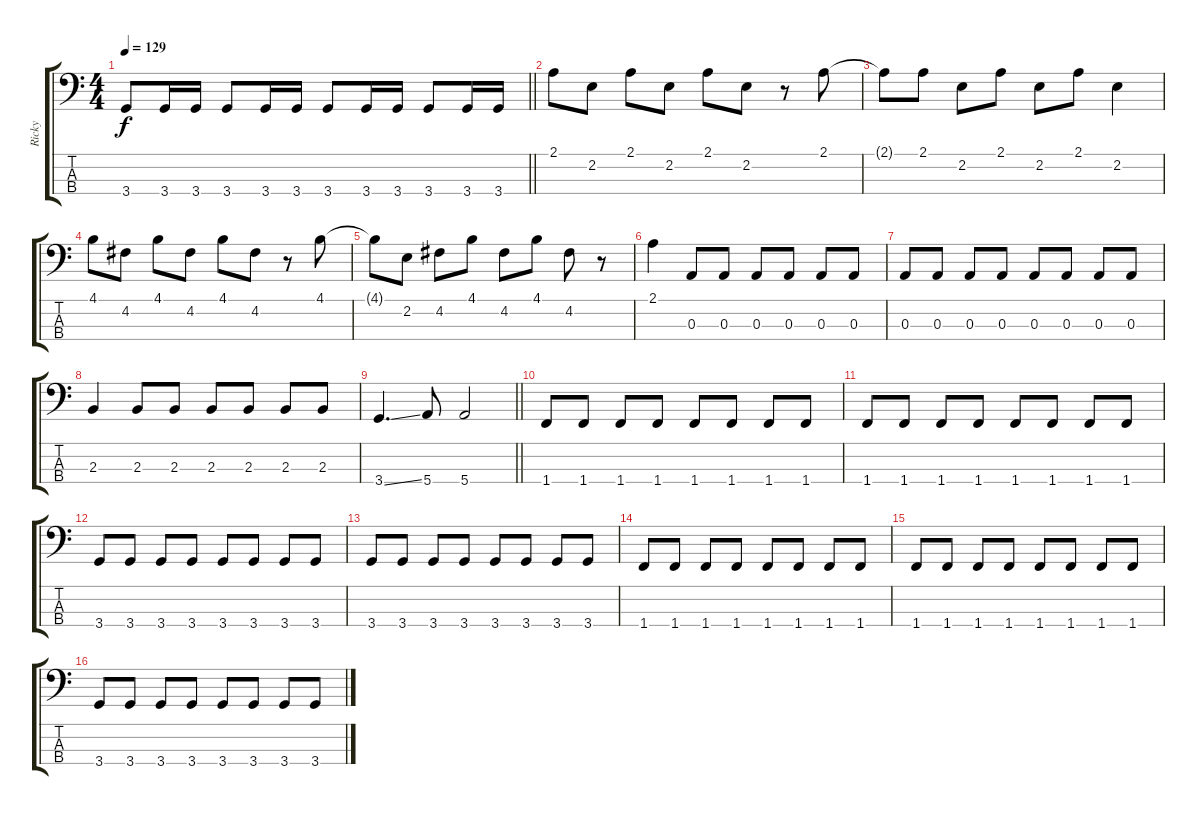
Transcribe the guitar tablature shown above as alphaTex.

\track ("Ricky" "Ricky") {instrument electricbasspick}
\staff {score tabs}
\tuning (G2 D2 A1 E1) {hide}
\ts (4 4)
\tempo 129
\clef f4
\barLineRight lightlight
\ks c
3.4.8{dy f} 3.4.16 3.4.16 3.4.8 3.4.16 3.4.16 3.4.8 3.4.16 3.4.16 3.4.8 3.4.16 3.4.16 |
2.1.8 2.2.8 2.1.8 2.2.8 2.1.8 2.2.8 r.8 2.1.8 |
2.1{t}.8 2.1.8 2.2.8 2.1.8 2.2.8 2.1.8 2.2.4 |
4.1.8 4.2.8 4.1.8 4.2.8 4.1.8 4.2.8 r.8 4.1.8 |
4.1{t}.8 2.2.8 4.2.8 4.1.8 4.2.8 4.1.8 4.2.8 r.8 |
2.1.4 0.3.8 0.3.8 0.3.8 0.3.8 0.3.8 0.3.8 |
0.3.8 0.3.8 0.3.8 0.3.8 0.3.8 0.3.8 0.3.8 0.3.8 |
2.3.4 2.3.8 2.3.8 2.3.8 2.3.8 2.3.8 2.3.8 |
\barLineRight lightlight
3.4{ss}.4{d} 5.4.8 5.4.2 |
1.4.8 1.4.8 1.4.8 1.4.8 1.4.8 1.4.8 1.4.8 1.4.8 |
1.4.8 1.4.8 1.4.8 1.4.8 1.4.8 1.4.8 1.4.8 1.4.8 |
3.4.8 3.4.8 3.4.8 3.4.8 3.4.8 3.4.8 3.4.8 3.4.8 |
3.4.8 3.4.8 3.4.8 3.4.8 3.4.8 3.4.8 3.4.8 3.4.8 |
1.4.8 1.4.8 1.4.8 1.4.8 1.4.8 1.4.8 1.4.8 1.4.8 |
1.4.8 1.4.8 1.4.8 1.4.8 1.4.8 1.4.8 1.4.8 1.4.8 |
3.4.8 3.4.8 3.4.8 3.4.8 3.4.8 3.4.8 3.4.8 3.4.8
